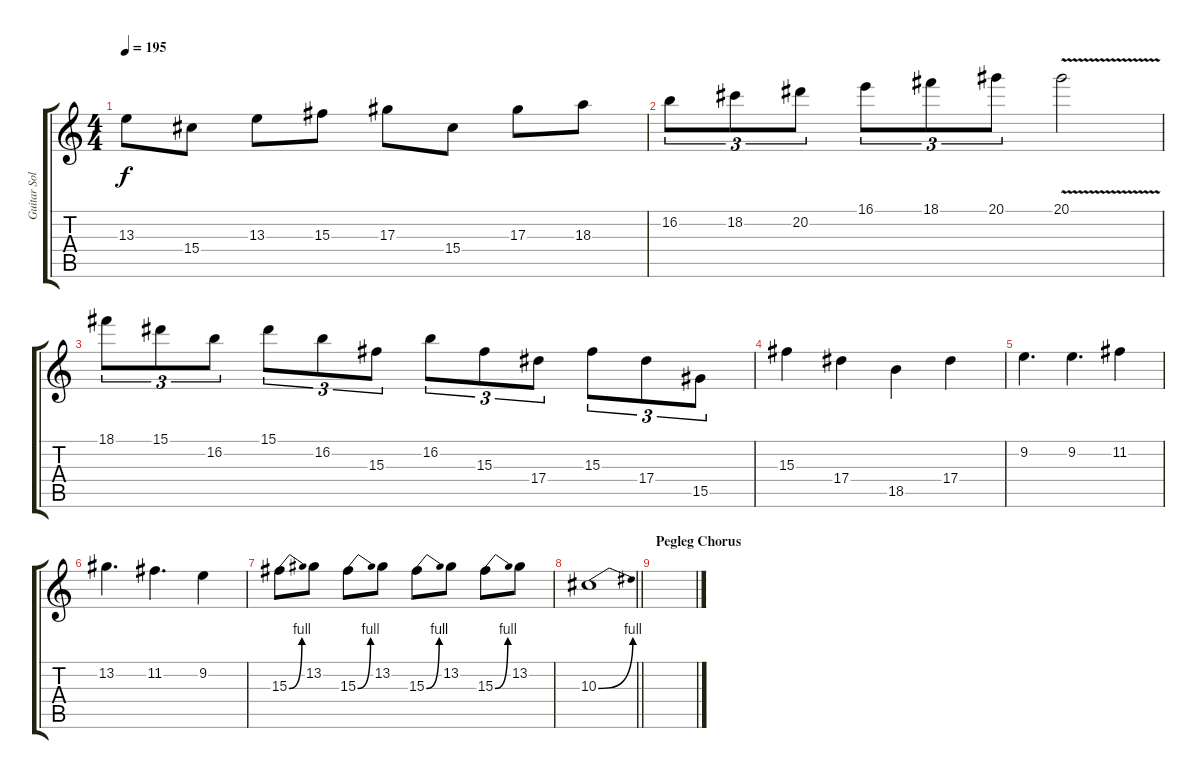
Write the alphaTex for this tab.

\track ("Guitar Solo" "Guitar Sol") {instrument distortionguitar}
\staff {score tabs}
\tuning (C4 G3 Eb3 Bb2 F2 C2) {hide}
\ts (4 4)
\tempo 195
\clef g2
\ks c
13.3.8{dy f} 15.4.8 13.3.8 15.3.8 17.3.8 15.4.8 17.3.8 18.3.8 |
16.2.8{tu (3 2)} 18.2.8{tu (3 2)} 20.2.8{tu (3 2)} 16.1.8{tu (3 2)} 18.1.8{tu (3 2)} 20.1.8{tu (3 2)} 20.1{v}.2 |
18.1.8{tu (3 2)} 15.1.8{tu (3 2)} 16.2.8{tu (3 2)} 15.1.8{tu (3 2)} 16.2.8{tu (3 2)} 15.3.8{tu (3 2)} 16.2.8{tu (3 2)} 15.3.8{tu (3 2)} 17.4.8{tu (3 2)} 15.3.8{tu (3 2)} 17.4.8{tu (3 2)} 15.5.8{tu (3 2)} |
15.3.4 17.4.4 18.5.4 17.4.4 |
9.2.4{d} 9.2.4{d} 11.2.4 |
13.2.4{d} 11.2.4{d} 9.2.4 |
15.3{be (bend 0 0 60 4)}.8 13.2.8 15.3{be (bend 0 0 60 4)}.8 13.2.8 15.3{be (bend 0 0 60 4)}.8 13.2.8 15.3{be (bend 0 0 60 4)}.8 13.2.8 |
\barLineRight lightlight
10.3{be (bend 0 0 60 4)}.1 |
\section ("" "Pegleg Chorus")
